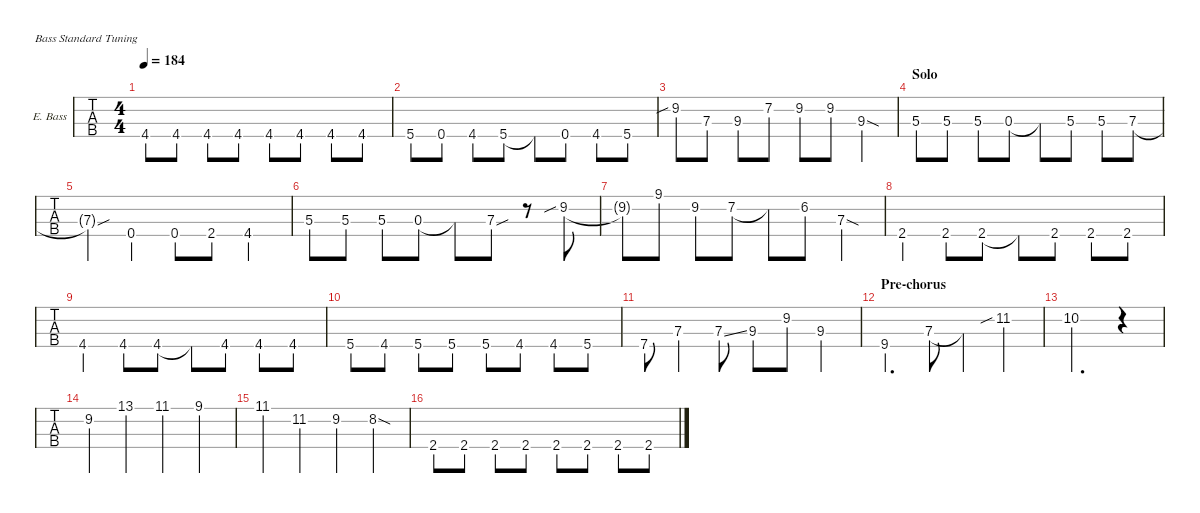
\defaultSystemsLayout 4
\hideDynamics
\bracketExtendMode nobrackets
\firstSystemTrackNameOrientation horizontal
\track ("Ele. Bass" "E. Bass") {defaultSystemsLayout 4 instrument electricbassfinger}
\staff {tabs}
\tuning (G2 D2 A1 E1)
\ts (4 4)
\tempo 184
\clef f4
\ks e
4.4{acc #}.8{dy f} 4.4{acc #}.8 4.4{acc #}.8 4.4{acc #}.8 4.4{acc #}.8 4.4{acc #}.8 4.4{acc #}.8 4.4{acc #}.8 |
5.4{acc forcenatural}.8 0.4{acc forcenatural}.8 4.4{acc #}.8 5.4{acc forcenatural}.8 5.4{t acc forcenatural}.8 0.4{acc forcenatural}.8 4.4{acc #}.8 5.4{acc forcenatural}.8 |
9.2{sib acc forcenatural}.8 7.3{acc forcenatural}.8 9.3{acc #}.8 7.2{acc forcenatural}.8 9.2{acc forcenatural}.8 9.2{acc forcenatural}.8 9.3{sod acc #}.4 |
\section ("" "Solo")
5.3{acc forcenatural}.8 5.3{acc forcenatural}.8 5.3{acc forcenatural}.8 0.3{acc forcenatural}.8 0.3{t acc forcenatural}.8 5.3{acc forcenatural}.8 5.3{acc forcenatural}.8 7.3{acc forcenatural}.8 |
7.3{sou t acc forcenatural}.4 0.4{acc forcenatural}.4 0.4{acc forcenatural}.8 2.4{acc #}.8 4.4{acc #}.4 |
5.3{acc forcenatural}.8 5.3{acc forcenatural}.8 5.3{acc forcenatural}.8 0.3{acc forcenatural}.8 0.3{t acc forcenatural}.8 7.3{sou acc forcenatural}.8 r.8 9.2{sib acc forcenatural}.8 |
9.2{t acc forcenatural}.8 9.1{acc forcenatural}.8 9.2{acc forcenatural}.8 7.2{acc forcenatural}.8 7.2{t acc forcenatural}.8 6.2{acc #}.8 7.3{sod acc forcenatural}.4 |
2.4{acc #}.4 2.4{acc #}.8 2.4{acc #}.8 2.4{t acc #}.8 2.4{acc #}.8 2.4{acc #}.8 2.4{acc #}.8 |
4.4{acc #}.4 4.4{acc #}.8 4.4{acc #}.8 4.4{t acc #}.8 4.4{acc #}.8 4.4{acc #}.8 4.4{acc #}.8 |
5.4{acc forcenatural}.8 4.4{acc #}.8 5.4{acc forcenatural}.8 5.4{acc forcenatural}.8 5.4{acc forcenatural}.8 4.4{acc #}.8 4.4{acc #}.8 5.4{acc forcenatural}.8 |
7.4{acc forcenatural}.8 7.3{acc forcenatural}.4 7.3{ss acc forcenatural}.8 9.3{acc #}.8 9.2{acc forcenatural}.8 9.3{acc #}.4 |
\section ("" "Pre-chorus")
9.4{acc #}.4{d} 7.3{acc forcenatural}.8 7.3{t acc forcenatural}.4 11.2{sib acc #}.4 |
10.2{acc forcenatural}.2{d} r.4 |
9.2{acc forcenatural}.4 13.1{acc #}.4 11.1{acc #}.4 9.1{acc forcenatural}.4 |
11.1{st acc #}.4 11.2{st acc #}.4 9.2{st acc forcenatural}.4 8.2{sod acc #}.4 |
2.4{acc #}.8 2.4{acc #}.8 2.4{acc #}.8 2.4{acc #}.8 2.4{acc #}.8 2.4{acc #}.8 2.4{acc #}.8 2.4{acc #}.8
